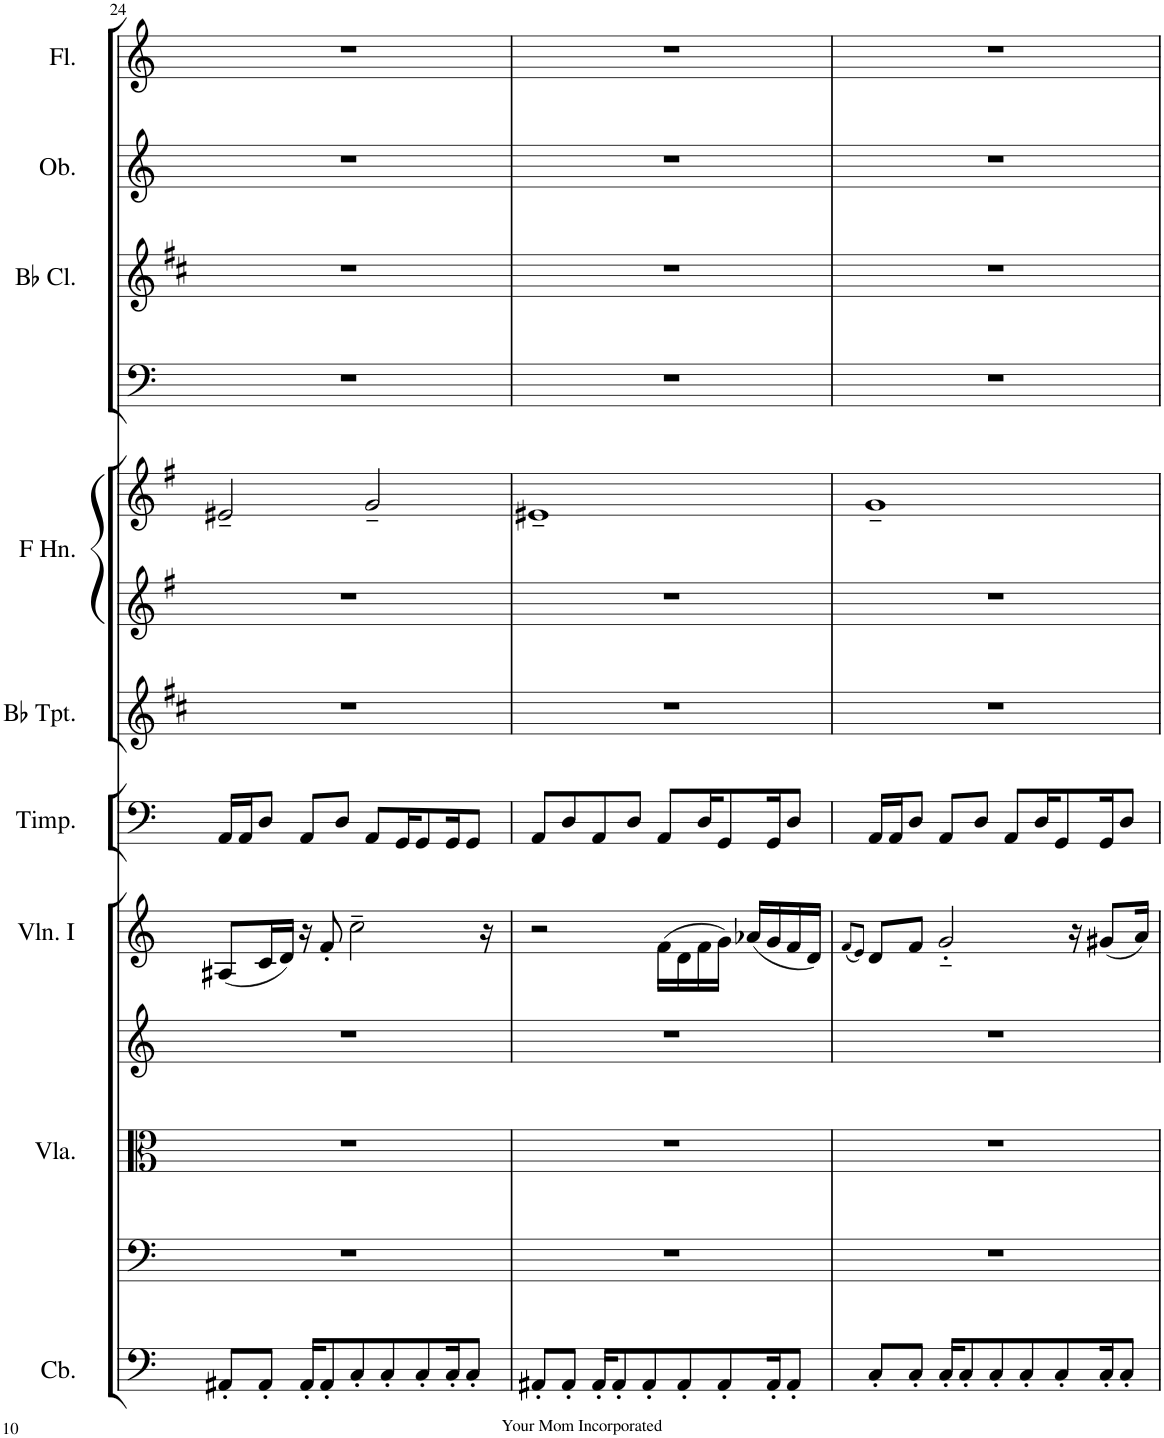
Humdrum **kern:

**kern	**kern	**kern	**kern	**kern	**kern	**kern	**kern	**kern	**kern	**kern	**kern	**kern
*part12	*part11	*part10	*part9	*part8	*part7	*part6	*part5	*part5	*part4	*part3	*part2	*part1
*staff13	*staff12	*staff11	*staff10	*staff9	*staff8	*staff7	*staff6	*staff5	*staff4	*staff3	*staff2	*staff1
*I"Double Bass	*I"Violoncello	*I"Violas	*I"Violin II	*I"Violins	*I"Timpani	*I"Trumpets in Bb	*I"Horns in F	*	*I"Bassoons	*I"Clarinets in Bb	*I"Oboes	*I"Flutes
*	*	*I'Vla.	*	*	*I'Timp.	*	*	*	*I'Bsn	*	*I'Ob.	*I'Fl.
!!LO:PB:g=z
*clefF4	*clefF4	*clefC3	*clefG2	*clefG2	*clefF4	*clefG2	*clefG2	*clefG2	*clefF4	*clefG2	*clefG2	*clefG2
*Trd7c12	*	*	*	*	*	*Trd1c2	*Trd4c7	*Trd4c7	*	*Trd1c2	*	*
*k[]	*k[]	*k[]	*k[]	*k[]	*k[]	*k[f#c#]	*k[f#]	*k[f#]	*k[]	*k[f#c#]	*k[]	*k[]
*M4/4	*M4/4	*M4/4	*M4/4	*M4/4	*M4/4	*M4/4	*M4/4	*M4/4	*M4/4	*M4/4	*M4/4	*M4/4
*met(c)	*met(c)	*met(c)	*met(c)	*met(c)	*met(c)	*met(c)	*met(c)	*met(c)	*met(c)	*met(c)	*met(c)	*met(c)
=24	=24	=24	=24	=24	=24	=24	=24	=24	=24	=24	=24	=24
8AA#X'/L	1r	1r	1r	(8A#X/L	16AA/LL	1r	1r	2e#X~/	1r	1r	1r	1r
.	.	.	.	.	16AA/J	.	.	.	.	.	.	.
8AA#'/J	.	.	.	16c/L	8D/J	.	.	.	.	.	.	.
.	.	.	.	16d/JJ)	.	.	.	.	.	.	.	.
16AA#'/KL	.	.	.	16r	8AA/L	.	.	.	.	.	.	.
8AA#'/	.	.	.	8f'/	.	.	.	.	.	.	.	.
.	.	.	.	.	8D/J	.	.	.	.	.	.	.
8C'/	.	.	.	2cc~\	.	.	.	.	.	.	.	.
.	.	.	.	.	8AA/L	.	.	2g~/	.	.	.	.
8C'/	.	.	.	.	.	.	.	.	.	.	.	.
.	.	.	.	.	16GG/K	.	.	.	.	.	.	.
8C'/	.	.	.	.	8GG/	.	.	.	.	.	.	.
16C'/K	.	.	.	.	16GG/K	.	.	.	.	.	.	.
8C'/J	.	.	.	.	8GG/J	.	.	.	.	.	.	.
.	.	.	.	16r	.	.	.	.	.	.	.	.
=25	=25	=25	=25	=25	=25	=25	=25	=25	=25	=25	=25	=25
8AA#X'/L	1r	1r	1r	2r	8AA/L	1r	1r	1e#X~	1r	1r	1r	1r
8AA#'/J	.	.	.	.	8D/	.	.	.	.	.	.	.
16AA#'/KL	.	.	.	.	8AA/	.	.	.	.	.	.	.
8AA#'/	.	.	.	.	.	.	.	.	.	.	.	.
.	.	.	.	.	8D/J	.	.	.	.	.	.	.
8AA#'/	.	.	.	.	.	.	.	.	.	.	.	.
.	.	.	.	(16f\LL	8AA/L	.	.	.	.	.	.	.
8AA#'/	.	.	.	16d\	.	.	.	.	.	.	.	.
.	.	.	.	16f\	16D/K	.	.	.	.	.	.	.
8AA#'/	.	.	.	16g\JJ)	8GG/	.	.	.	.	.	.	.
.	.	.	.	(16a-X/LL	.	.	.	.	.	.	.	.
16AA#'/K	.	.	.	16g/	16GG/K	.	.	.	.	.	.	.
8AA#'/J	.	.	.	16f/	8D/J	.	.	.	.	.	.	.
.	.	.	.	16d/JJ)	.	.	.	.	.	.	.	.
=26	=26	=26	=26	=26	=26	=26	=26	=26	=26	=26	=26	=26
.	.	.	.	(8qf/L	.	.	.	.	.	.	.	.
.	.	.	.	8qe/J)	.	.	.	.	.	.	.	.
8C'/L	1r	1r	1r	8d/L	16AA/LL	1r	1r	1g~	1r	1r	1r	1r
.	.	.	.	.	16AA/J	.	.	.	.	.	.	.
8C'/J	.	.	.	8f/J	8D/J	.	.	.	.	.	.	.
16C'/KL	.	.	.	2g'~/	8AA/L	.	.	.	.	.	.	.
8C'/	.	.	.	.	.	.	.	.	.	.	.	.
.	.	.	.	.	8D/J	.	.	.	.	.	.	.
8C'/	.	.	.	.	.	.	.	.	.	.	.	.
.	.	.	.	.	8AA/L	.	.	.	.	.	.	.
8C'/	.	.	.	.	.	.	.	.	.	.	.	.
.	.	.	.	.	16D/K	.	.	.	.	.	.	.
8C'/	.	.	.	.	8GG/	.	.	.	.	.	.	.
.	.	.	.	16r	.	.	.	.	.	.	.	.
16C'/K	.	.	.	(8g#X/L	16GG/K	.	.	.	.	.	.	.
8C'/J	.	.	.	.	8D/J	.	.	.	.	.	.	.
.	.	.	.	16a/Jk)	.	.	.	.	.	.	.	.
=	=	=	=	=	=	=	=	=	=	=	=	=
*-	*-	*-	*-	*-	*-	*-	*-	*-	*-	*-	*-	*-
